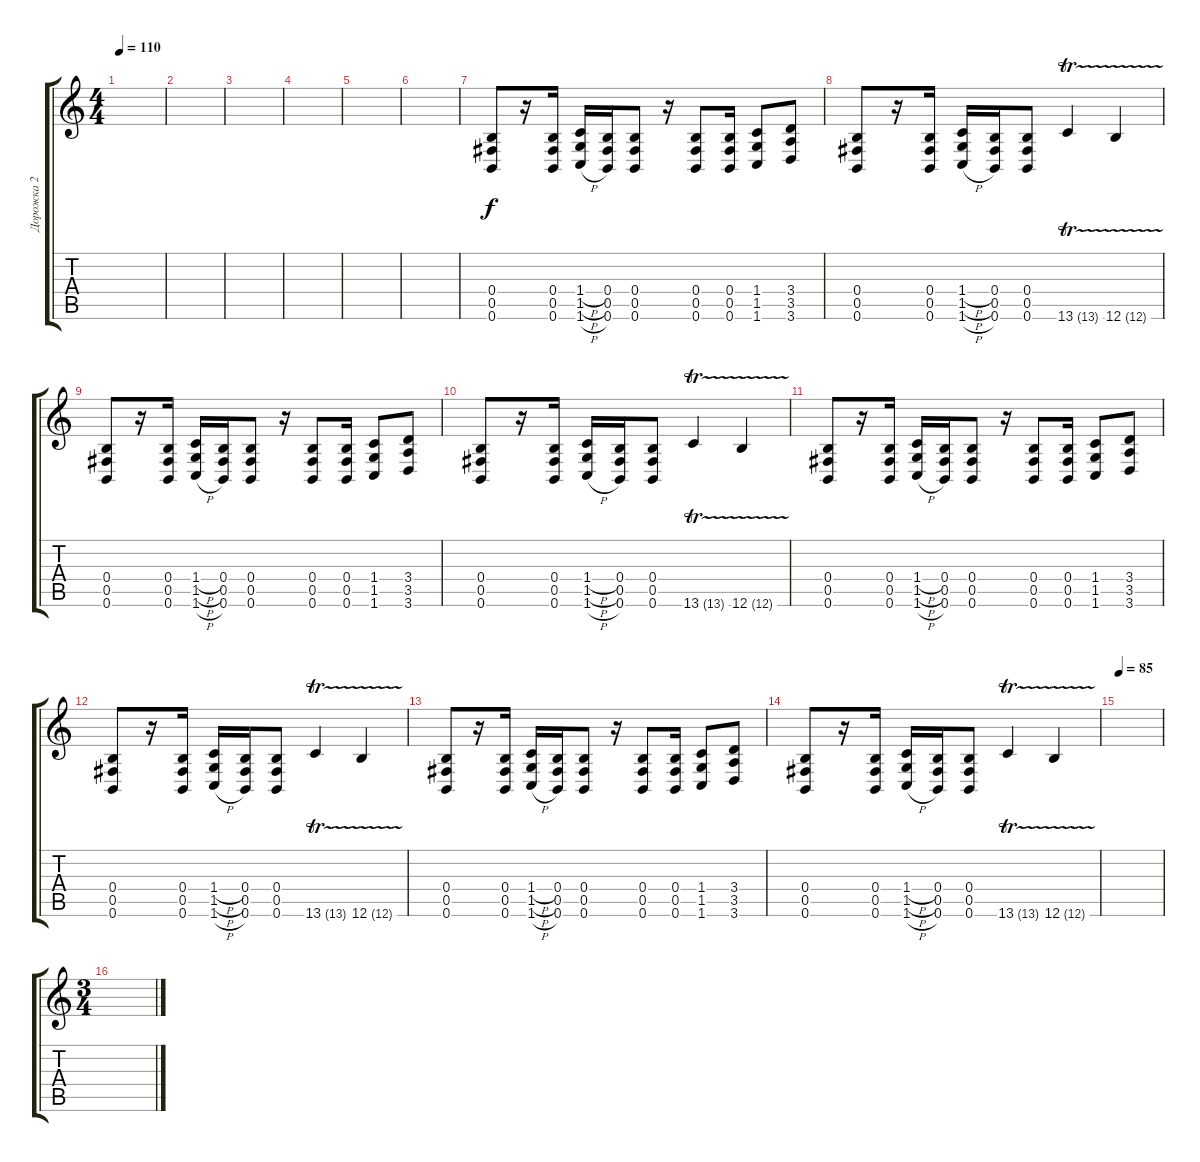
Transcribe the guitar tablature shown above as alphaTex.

\track ("Дорожка 2" "Дорожка 2") {instrument distortionguitar}
\staff {score tabs}
\tuning (Db4 Ab3 E3 B2 Gb2 B1) {hide}
\ts (4 4)
\tempo 110
\clef g2
\ks c
|
|
|
|
|
|
(0.4 0.5 0.6).8 r.16 (0.4 0.5 0.6).16 (1.4{h} 1.5{h} 1.6{h}).16 (0.4 0.5 0.6).16 (0.4 0.5 0.6).8 r.16 (0.4 0.5 0.6).8 (0.4 0.5 0.6).16 (1.4 1.5 1.6).8 (3.4 3.5 3.6).8 |
(0.4 0.5 0.6).8 r.16 (0.4 0.5 0.6).16 (1.4{h} 1.5{h} 1.6{h}).16 (0.4 0.5 0.6).16 (0.4 0.5 0.6).8 13.6{tr (13 32)}.4 12.6{tr (12 32)}.4 |
(0.4 0.5 0.6).8 r.16 (0.4 0.5 0.6).16 (1.4{h} 1.5{h} 1.6{h}).16 (0.4 0.5 0.6).16 (0.4 0.5 0.6).8 r.16 (0.4 0.5 0.6).8 (0.4 0.5 0.6).16 (1.4 1.5 1.6).8 (3.4 3.5 3.6).8 |
(0.4 0.5 0.6).8 r.16 (0.4 0.5 0.6).16 (1.4{h} 1.5{h} 1.6{h}).16 (0.4 0.5 0.6).16 (0.4 0.5 0.6).8 13.6{tr (13 32)}.4 12.6{tr (12 32)}.4 |
(0.4 0.5 0.6).8 r.16 (0.4 0.5 0.6).16 (1.4{h} 1.5{h} 1.6{h}).16 (0.4 0.5 0.6).16 (0.4 0.5 0.6).8 r.16 (0.4 0.5 0.6).8 (0.4 0.5 0.6).16 (1.4 1.5 1.6).8 (3.4 3.5 3.6).8 |
(0.4 0.5 0.6).8 r.16 (0.4 0.5 0.6).16 (1.4{h} 1.5{h} 1.6{h}).16 (0.4 0.5 0.6).16 (0.4 0.5 0.6).8 13.6{tr (13 32)}.4 12.6{tr (12 32)}.4 |
(0.4 0.5 0.6).8 r.16 (0.4 0.5 0.6).16 (1.4{h} 1.5{h} 1.6{h}).16 (0.4 0.5 0.6).16 (0.4 0.5 0.6).8 r.16 (0.4 0.5 0.6).8 (0.4 0.5 0.6).16 (1.4 1.5 1.6).8 (3.4 3.5 3.6).8 |
(0.4 0.5 0.6).8 r.16 (0.4 0.5 0.6).16 (1.4{h} 1.5{h} 1.6{h}).16 (0.4 0.5 0.6).16 (0.4 0.5 0.6).8 13.6{tr (13 32)}.4 12.6{tr (12 32)}.4 |
\tempo 85
|
\ts (3 4)
